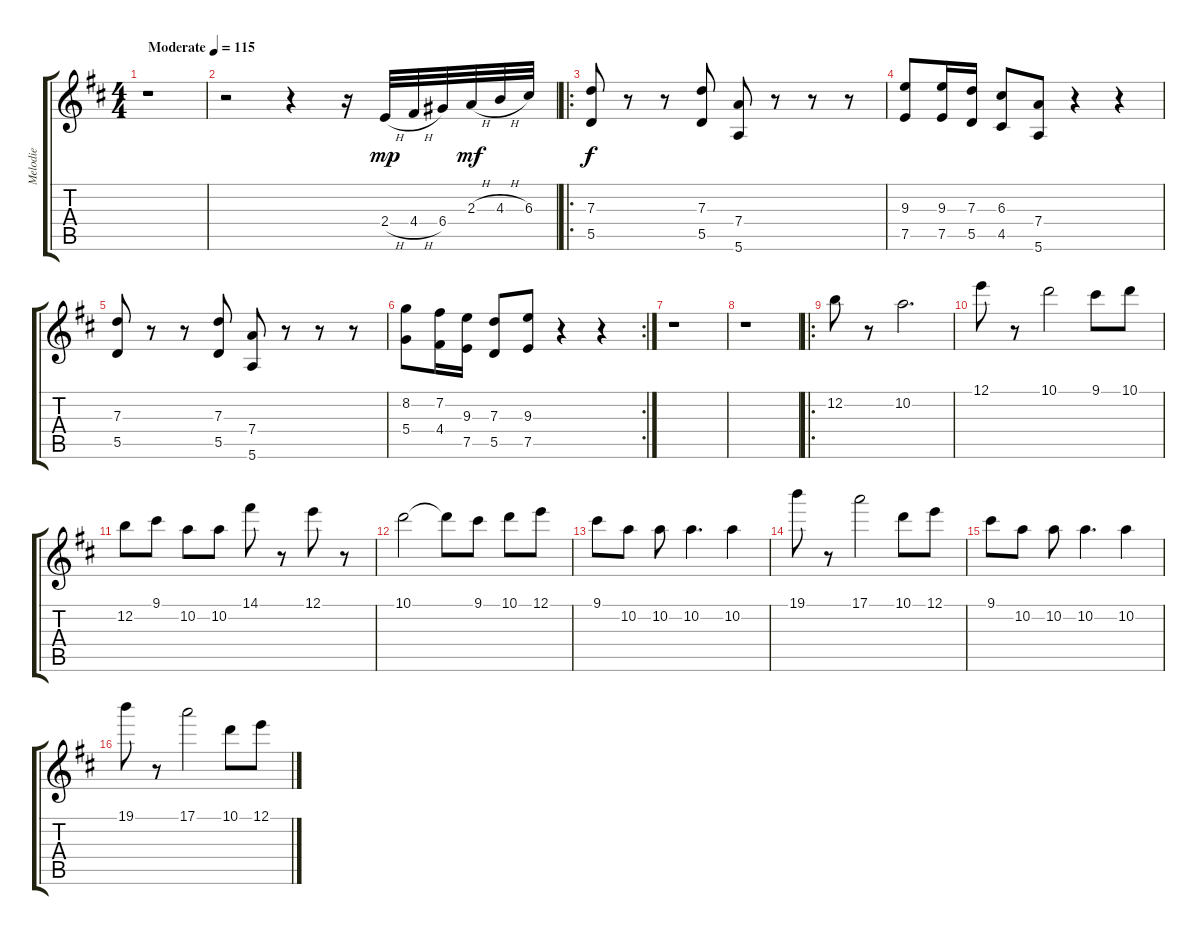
\track ("Melodie" "Melodie") {instrument acousticguitarsteel}
\staff {score tabs}
\tuning (E4 B3 G3 D3 A2 E2) {hide}
\ts (4 4)
\tempo (115 "Moderate")
\clef g2
\ks d
r.1{dy mp instrument acousticguitarsteel} |
r.2 r.4 r.16 2.4{h}.32 4.4{h}.32 6.4.32 2.3{h}.32{dy mf} 4.3{h}.32 6.3.32 |
\ro
(7.3 5.5).8{dy f} r.8 r.8 (7.3 5.5).8 (7.4 5.6).8 r.8 r.8 r.8 |
(9.3 7.5).8 (9.3 7.5).16 (7.3 5.5).16 (6.3 4.5).8 (7.4 5.6).8 r.4 r.4 |
(7.3 5.5).8 r.8 r.8 (7.3 5.5).8 (7.4 5.6).8 r.8 r.8 r.8 |
\rc 2
(8.2 5.4).8 (7.2 4.4).16 (9.3 7.5).16 (7.3 5.5).8 (9.3 7.5).8 r.4 r.4 |
r.1 |
r.1 |
\ro
12.2.8 r.8 10.2.2{d} |
12.1.8 r.8 10.1.2 9.1.8 10.1.8 |
12.2.8 9.1.8 10.2.8 10.2.8 14.1.8 r.8 12.1.8 r.8 |
10.1.2 10.1{t}.8 9.1.8 10.1.8 12.1.8 |
9.1.8 10.2.8 10.2.8 10.2.4{d} 10.2.4 |
19.1.8 r.8 17.1.2 10.1.8 12.1.8 |
9.1.8 10.2.8 10.2.8 10.2.4{d} 10.2.4 |
19.1.8 r.8 17.1.2 10.1.8 12.1.8
